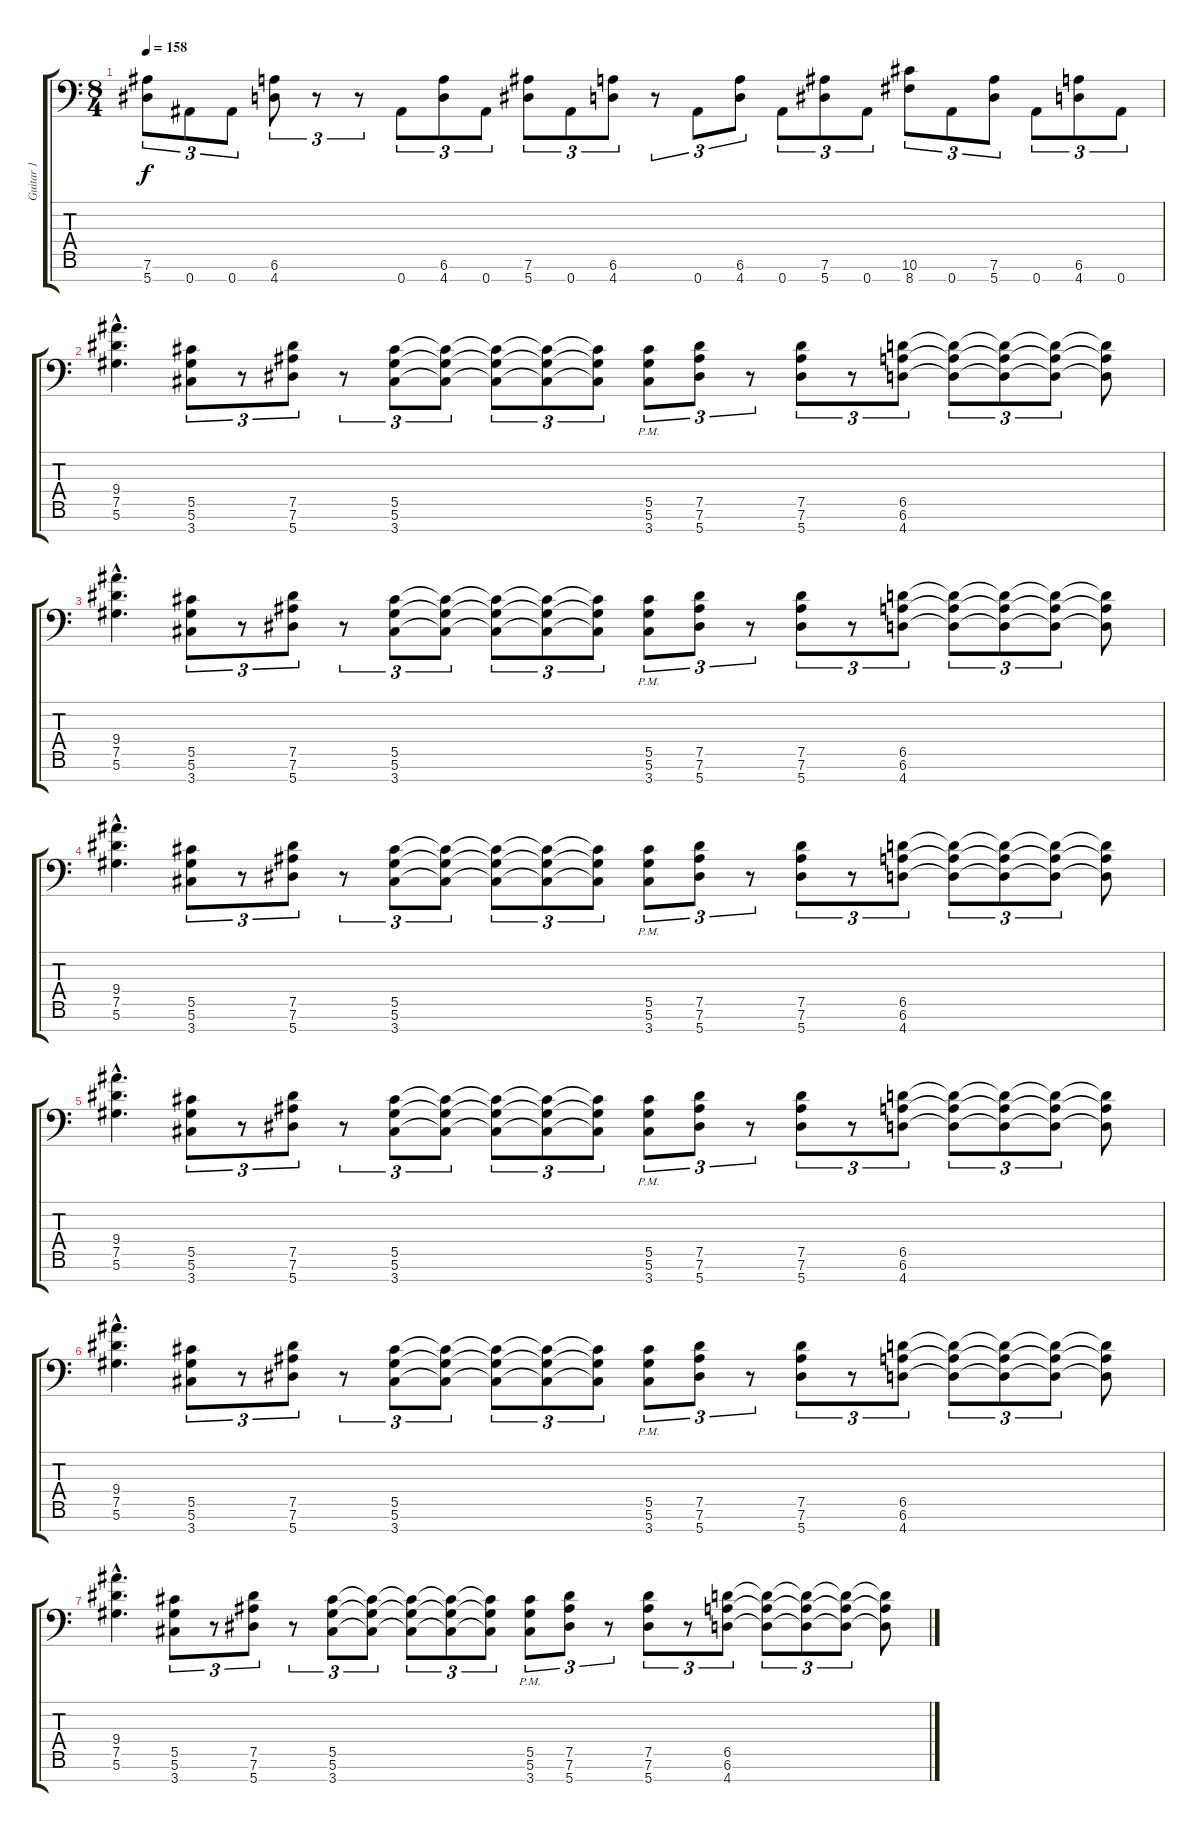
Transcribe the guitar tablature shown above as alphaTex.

\track ("Guitar 1" "Guitar 1") {instrument acousticguitarsteel}
\staff {score tabs}
\tuning (Eb4 Bb3 Gb3 Db3 Ab2 Eb2 Bb1) {hide}
\ts (8 4)
\tempo 158
\clef f4
\ks c
(7.6 5.7).8{tu (3 2) dy f} 0.7.8{tu (3 2)} 0.7.8{tu (3 2)} (6.6 4.7).8{tu (3 2)} r.8{tu (3 2)} r.8{tu (3 2)} 0.7.8{tu (3 2)} (6.6 4.7).8{tu (3 2)} 0.7.8{tu (3 2)} (7.6 5.7).8{tu (3 2)} 0.7.8{tu (3 2)} (6.6 4.7).8{tu (3 2)} r.8{tu (3 2)} 0.7.8{tu (3 2)} (6.6 4.7).8{tu (3 2)} 0.7.8{tu (3 2)} (7.6 5.7).8{tu (3 2)} 0.7.8{tu (3 2)} (10.6 8.7).8{tu (3 2)} 0.7.8{tu (3 2)} (7.6 5.7).8{tu (3 2)} 0.7.8{tu (3 2)} (6.6 4.7).8{tu (3 2)} 0.7.8{tu (3 2)} |
(9.4{hac} 7.5{hac} 5.6{hac}).4{d} (5.5 5.6 3.7).8{tu (3 2)} r.8{tu (3 2)} (7.5 7.6 5.7).8{tu (3 2)} r.8{tu (3 2)} (5.5 5.6 3.7).8{tu (3 2)} (5.5{t} 5.6{t} 3.7{t}).8{tu (3 2)} (5.5{t} 5.6{t} 3.7{t}).8{tu (3 2)} (5.5{t} 5.6{t} 3.7{t}).8{tu (3 2)} (5.5{t} 5.6{t} 3.7{t}).8{tu (3 2)} (5.5 5.6 3.7{pm}).8{tu (3 2)} (7.5 7.6 5.7).8{tu (3 2)} r.8{tu (3 2)} (7.5 7.6 5.7).8{tu (3 2)} r.8{tu (3 2)} (6.5 6.6 4.7).8{tu (3 2)} (6.5{t} 6.6{t} 4.7{t}).8{tu (3 2)} (6.5{t} 6.6{t} 4.7{t}).8{tu (3 2)} (6.5{t} 6.6{t} 4.7{t}).8{tu (3 2)} (6.5{t} 6.6{t} 4.7{t}).8 |
(9.4{hac} 7.5{hac} 5.6{hac}).4{d} (5.5 5.6 3.7).8{tu (3 2)} r.8{tu (3 2)} (7.5 7.6 5.7).8{tu (3 2)} r.8{tu (3 2)} (5.5 5.6 3.7).8{tu (3 2)} (5.5{t} 5.6{t} 3.7{t}).8{tu (3 2)} (5.5{t} 5.6{t} 3.7{t}).8{tu (3 2)} (5.5{t} 5.6{t} 3.7{t}).8{tu (3 2)} (5.5{t} 5.6{t} 3.7{t}).8{tu (3 2)} (5.5 5.6 3.7{pm}).8{tu (3 2)} (7.5 7.6 5.7).8{tu (3 2)} r.8{tu (3 2)} (7.5 7.6 5.7).8{tu (3 2)} r.8{tu (3 2)} (6.5 6.6 4.7).8{tu (3 2)} (6.5{t} 6.6{t} 4.7{t}).8{tu (3 2)} (6.5{t} 6.6{t} 4.7{t}).8{tu (3 2)} (6.5{t} 6.6{t} 4.7{t}).8{tu (3 2)} (6.5{t} 6.6{t} 4.7{t}).8 |
(9.4{hac} 7.5{hac} 5.6{hac}).4{d} (5.5 5.6 3.7).8{tu (3 2)} r.8{tu (3 2)} (7.5 7.6 5.7).8{tu (3 2)} r.8{tu (3 2)} (5.5 5.6 3.7).8{tu (3 2)} (5.5{t} 5.6{t} 3.7{t}).8{tu (3 2)} (5.5{t} 5.6{t} 3.7{t}).8{tu (3 2)} (5.5{t} 5.6{t} 3.7{t}).8{tu (3 2)} (5.5{t} 5.6{t} 3.7{t}).8{tu (3 2)} (5.5 5.6 3.7{pm}).8{tu (3 2)} (7.5 7.6 5.7).8{tu (3 2)} r.8{tu (3 2)} (7.5 7.6 5.7).8{tu (3 2)} r.8{tu (3 2)} (6.5 6.6 4.7).8{tu (3 2)} (6.5{t} 6.6{t} 4.7{t}).8{tu (3 2)} (6.5{t} 6.6{t} 4.7{t}).8{tu (3 2)} (6.5{t} 6.6{t} 4.7{t}).8{tu (3 2)} (6.5{t} 6.6{t} 4.7{t}).8 |
(9.4{hac} 7.5{hac} 5.6{hac}).4{d} (5.5 5.6 3.7).8{tu (3 2)} r.8{tu (3 2)} (7.5 7.6 5.7).8{tu (3 2)} r.8{tu (3 2)} (5.5 5.6 3.7).8{tu (3 2)} (5.5{t} 5.6{t} 3.7{t}).8{tu (3 2)} (5.5{t} 5.6{t} 3.7{t}).8{tu (3 2)} (5.5{t} 5.6{t} 3.7{t}).8{tu (3 2)} (5.5{t} 5.6{t} 3.7{t}).8{tu (3 2)} (5.5 5.6 3.7{pm}).8{tu (3 2)} (7.5 7.6 5.7).8{tu (3 2)} r.8{tu (3 2)} (7.5 7.6 5.7).8{tu (3 2)} r.8{tu (3 2)} (6.5 6.6 4.7).8{tu (3 2)} (6.5{t} 6.6{t} 4.7{t}).8{tu (3 2)} (6.5{t} 6.6{t} 4.7{t}).8{tu (3 2)} (6.5{t} 6.6{t} 4.7{t}).8{tu (3 2)} (6.5{t} 6.6{t} 4.7{t}).8 |
(9.4{hac} 7.5{hac} 5.6{hac}).4{d} (5.5 5.6 3.7).8{tu (3 2)} r.8{tu (3 2)} (7.5 7.6 5.7).8{tu (3 2)} r.8{tu (3 2)} (5.5 5.6 3.7).8{tu (3 2)} (5.5{t} 5.6{t} 3.7{t}).8{tu (3 2)} (5.5{t} 5.6{t} 3.7{t}).8{tu (3 2)} (5.5{t} 5.6{t} 3.7{t}).8{tu (3 2)} (5.5{t} 5.6{t} 3.7{t}).8{tu (3 2)} (5.5 5.6 3.7{pm}).8{tu (3 2)} (7.5 7.6 5.7).8{tu (3 2)} r.8{tu (3 2)} (7.5 7.6 5.7).8{tu (3 2)} r.8{tu (3 2)} (6.5 6.6 4.7).8{tu (3 2)} (6.5{t} 6.6{t} 4.7{t}).8{tu (3 2)} (6.5{t} 6.6{t} 4.7{t}).8{tu (3 2)} (6.5{t} 6.6{t} 4.7{t}).8{tu (3 2)} (6.5{t} 6.6{t} 4.7{t}).8 |
(9.4{hac} 7.5{hac} 5.6{hac}).4{d} (5.5 5.6 3.7).8{tu (3 2)} r.8{tu (3 2)} (7.5 7.6 5.7).8{tu (3 2)} r.8{tu (3 2)} (5.5 5.6 3.7).8{tu (3 2)} (5.5{t} 5.6{t} 3.7{t}).8{tu (3 2)} (5.5{t} 5.6{t} 3.7{t}).8{tu (3 2)} (5.5{t} 5.6{t} 3.7{t}).8{tu (3 2)} (5.5{t} 5.6{t} 3.7{t}).8{tu (3 2)} (5.5 5.6 3.7{pm}).8{tu (3 2)} (7.5 7.6 5.7).8{tu (3 2)} r.8{tu (3 2)} (7.5 7.6 5.7).8{tu (3 2)} r.8{tu (3 2)} (6.5 6.6 4.7).8{tu (3 2)} (6.5{t} 6.6{t} 4.7{t}).8{tu (3 2)} (6.5{t} 6.6{t} 4.7{t}).8{tu (3 2)} (6.5{t} 6.6{t} 4.7{t}).8{tu (3 2)} (6.5{t} 6.6{t} 4.7{t}).8
